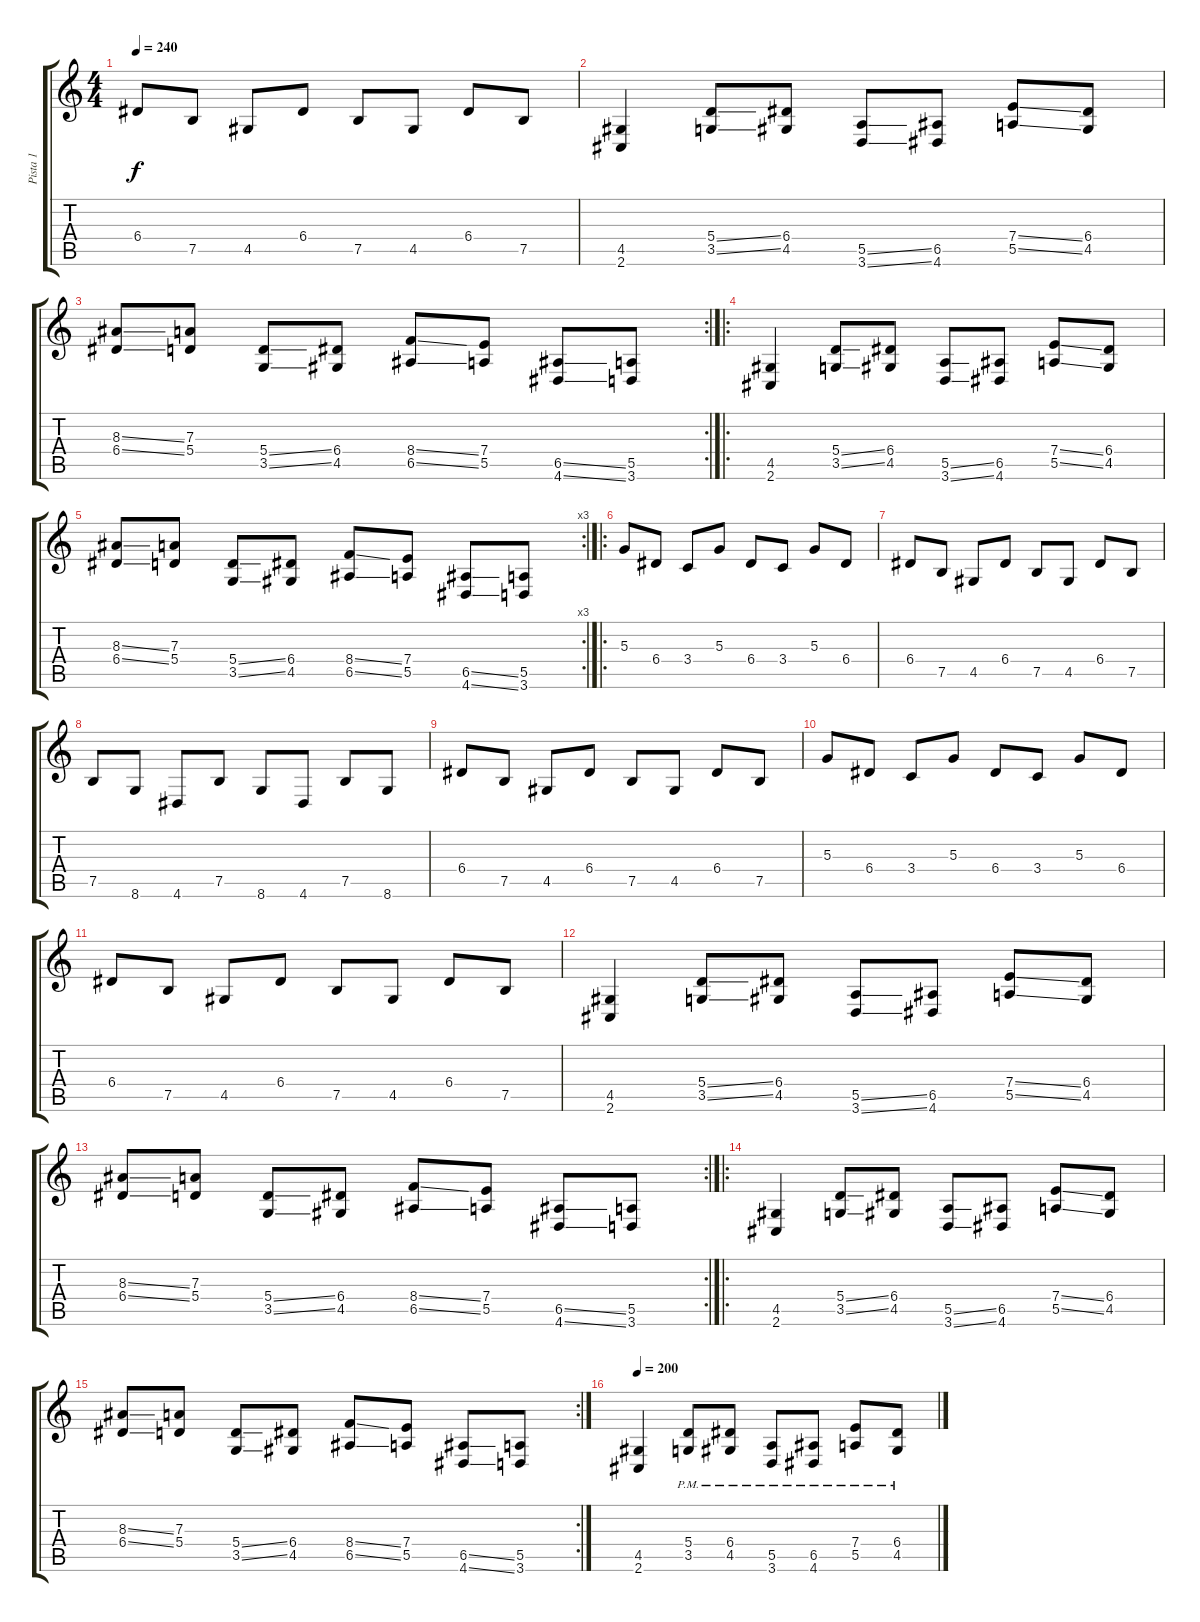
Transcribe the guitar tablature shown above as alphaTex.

\track ("Pista 1" "Pista 1") {instrument distortionguitar}
\staff {score tabs}
\tuning (B3 Gb3 D3 A2 E2 B1) {hide}
\ts (4 4)
\tempo 240
\clef g2
\ks c
6.4.8{dy f} 7.5.8 4.5.8 6.4.8 7.5.8 4.5.8 6.4.8 7.5.8 |
(4.5 2.6).4 (5.4{ss} 3.5{ss}).8 (6.4 4.5).8 (5.5{ss} 3.6{ss}).8 (6.5 4.6).8 (7.4{ss} 5.5{ss}).8 (6.4 4.5).8 |
\rc 2
(8.3{ss} 6.4{ss}).8 (7.3 5.4).8 (5.4{ss} 3.5{ss}).8 (6.4 4.5).8 (8.4{ss} 6.5{ss}).8 (7.4 5.5).8 (6.5{ss} 4.6{ss}).8 (5.5 3.6).8 |
\ro
(4.5 2.6).4 (5.4{ss} 3.5{ss}).8 (6.4 4.5).8 (5.5{ss} 3.6{ss}).8 (6.5 4.6).8 (7.4{ss} 5.5{ss}).8 (6.4 4.5).8 |
\rc 3
(8.3{ss} 6.4{ss}).8 (7.3 5.4).8 (5.4{ss} 3.5{ss}).8 (6.4 4.5).8 (8.4{ss} 6.5{ss}).8 (7.4 5.5).8 (6.5{ss} 4.6{ss}).8 (5.5 3.6).8 |
\ro
5.3.8 6.4.8 3.4.8 5.3.8 6.4.8 3.4.8 5.3.8 6.4.8 |
6.4.8 7.5.8 4.5.8 6.4.8 7.5.8 4.5.8 6.4.8 7.5.8 |
7.5.8 8.6.8 4.6.8 7.5.8 8.6.8 4.6.8 7.5.8 8.6.8 |
6.4.8 7.5.8 4.5.8 6.4.8 7.5.8 4.5.8 6.4.8 7.5.8 |
5.3.8 6.4.8 3.4.8 5.3.8 6.4.8 3.4.8 5.3.8 6.4.8 |
6.4.8 7.5.8 4.5.8 6.4.8 7.5.8 4.5.8 6.4.8 7.5.8 |
(4.5 2.6).4 (5.4{ss} 3.5{ss}).8 (6.4 4.5).8 (5.5{ss} 3.6{ss}).8 (6.5 4.6).8 (7.4{ss} 5.5{ss}).8 (6.4 4.5).8 |
\rc 2
(8.3{ss} 6.4{ss}).8 (7.3 5.4).8 (5.4{ss} 3.5{ss}).8 (6.4 4.5).8 (8.4{ss} 6.5{ss}).8 (7.4 5.5).8 (6.5{ss} 4.6{ss}).8 (5.5 3.6).8 |
\ro
(4.5 2.6).4 (5.4{ss} 3.5{ss}).8 (6.4 4.5).8 (5.5{ss} 3.6{ss}).8 (6.5 4.6).8 (7.4{ss} 5.5{ss}).8 (6.4 4.5).8 |
\rc 2
(8.3{ss} 6.4{ss}).8 (7.3 5.4).8 (5.4{ss} 3.5{ss}).8 (6.4 4.5).8 (8.4{ss} 6.5{ss}).8 (7.4 5.5).8 (6.5{ss} 4.6{ss}).8 (5.5 3.6).8 |
\tempo 200
(4.5 2.6).4 (5.4{pm} 3.5{pm}).8 (6.4{pm} 4.5{pm}).8 (5.5{pm} 3.6{pm}).8 (6.5{pm} 4.6{pm}).8 (7.4{pm} 5.5{pm}).8 (6.4{pm} 4.5{pm}).8
